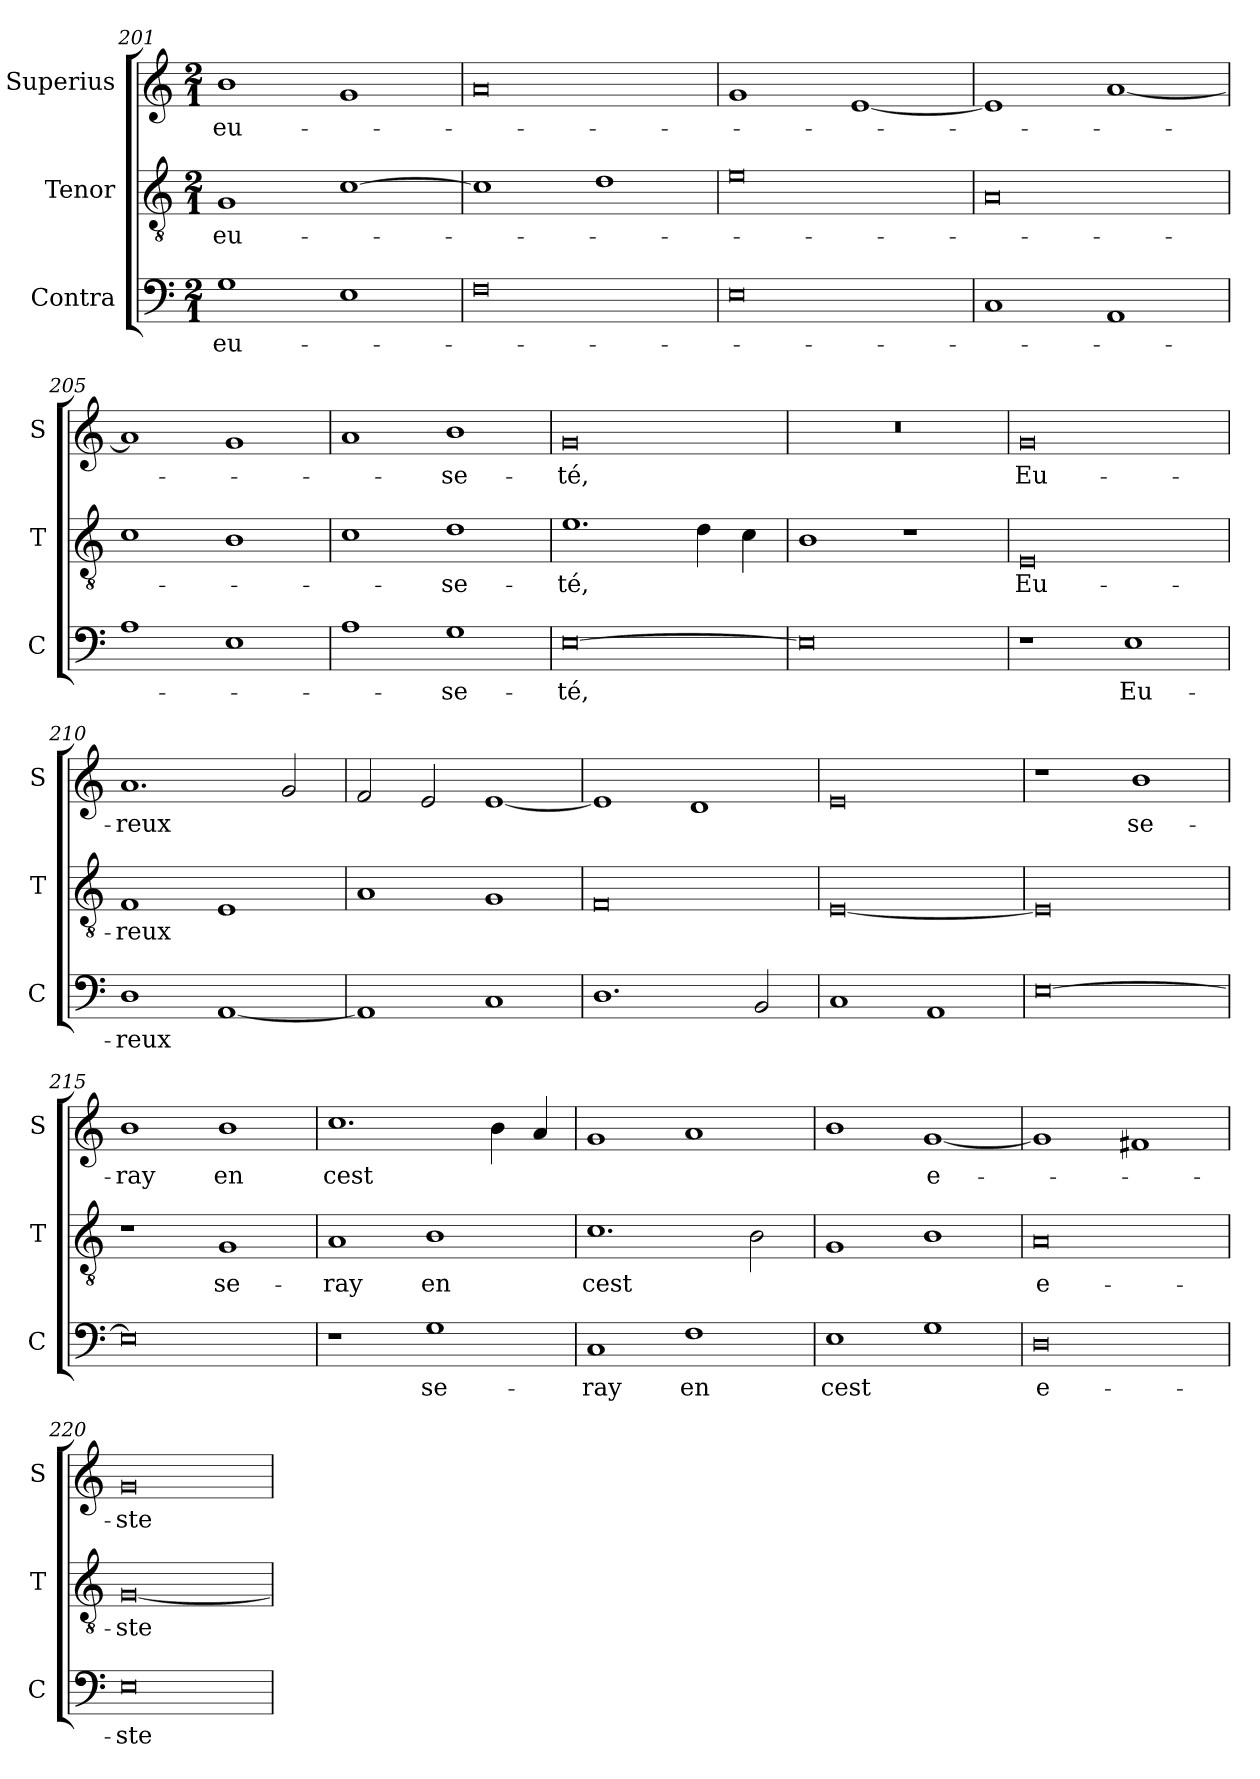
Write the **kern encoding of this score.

**kern	**text	**kern	**text	**kern	**text
*part3	*part3	*part2	*part2	*part1	*part1
*staff3	*staff3	*staff2	*staff2	*staff1	*staff1
*I"Contra	*	*I"Tenor	*	*I"Superius	*
*I'C	*	*I'T	*	*I'S	*
*clefF4	*	*clefGv2	*	*clefG2	*
*k[]	*	*k[]	*	*k[]	*
*a:	*	*a:	*	*a:	*
*M2/1	*	*M2/1	*	*M2/1	*
=201	=201	=201	=201	=201	=201
1G	-eu-	1G	-eu-	1b	-eu-
1E	.	[1c	.	1g	.
=202	=202	=202	=202	=202	=202
0F	.	1c]	.	0a	.
.	.	1d	.	.	.
=203	=203	=203	=203	=203	=203
0E	.	0e	.	1g	.
.	.	.	.	[1e	.
=204	=204	=204	=204	=204	=204
1C	.	0A	.	1e]	.
1AA	.	.	.	[1a	.
=205	=205	=205	=205	=205	=205
1A	.	1c	.	1a]	.
1E	.	1B	.	1g	.
=206	=206	=206	=206	=206	=206
1A	.	1c	.	1a	.
1G	-se-	1d	-se-	1b	-se-
=207	=207	=207	=207	=207	=207
[0E	-té,	1.e	-té,	0g	-té,
.	.	4d	.	.	.
.	.	4c	.	.	.
=208	=208	=208	=208	=208	=208
0E]	.	1B	.	0r	.
.	.	1r	.	.	.
=209	=209	=209	=209	=209	=209
1r	.	0E	Eu-	0g	Eu-
1E	Eu-	.	.	.	.
=210	=210	=210	=210	=210	=210
1D	-reux	1F	-reux	1.a	-reux
[1AA	.	1E	.	.	.
.	.	.	.	2g	.
=211	=211	=211	=211	=211	=211
1AA]	.	1A	.	2f	.
.	.	.	.	2e	.
1C	.	1G	.	[1e	.
=212	=212	=212	=212	=212	=212
1.D	.	0F	.	1e]	.
.	.	.	.	1d	.
2BB	.	.	.	.	.
=213	=213	=213	=213	=213	=213
1C	.	[0E	.	0e	.
1AA	.	.	.	.	.
=214	=214	=214	=214	=214	=214
[0E	.	0E]	.	1r	.
.	.	.	.	1b	se-
=215	=215	=215	=215	=215	=215
0E]	.	1r	.	1b	-ray
.	.	1G	se-	1b	en
=216	=216	=216	=216	=216	=216
1r	.	1A	-ray	1.cc	cest
1G	se-	1B	en	.	.
.	.	.	.	4b	.
.	.	.	.	4a	.
=217	=217	=217	=217	=217	=217
1C	-ray	1.c	cest	1g	.
1F	en	.	.	1a	.
.	.	2B	.	.	.
=218	=218	=218	=218	=218	=218
1E	cest	1G	.	1b	.
1G	.	1B	.	[1g	e-
=219	=219	=219	=219	=219	=219
0D	e-	0A	e-	1g]	.
.	.	.	.	1f#X	.
=220	=220	=220	=220	=220	=220
0E	-ste	[0G	-ste	0g	-ste
=	=	=	=	=	=
*-	*-	*-	*-	*-	*-
